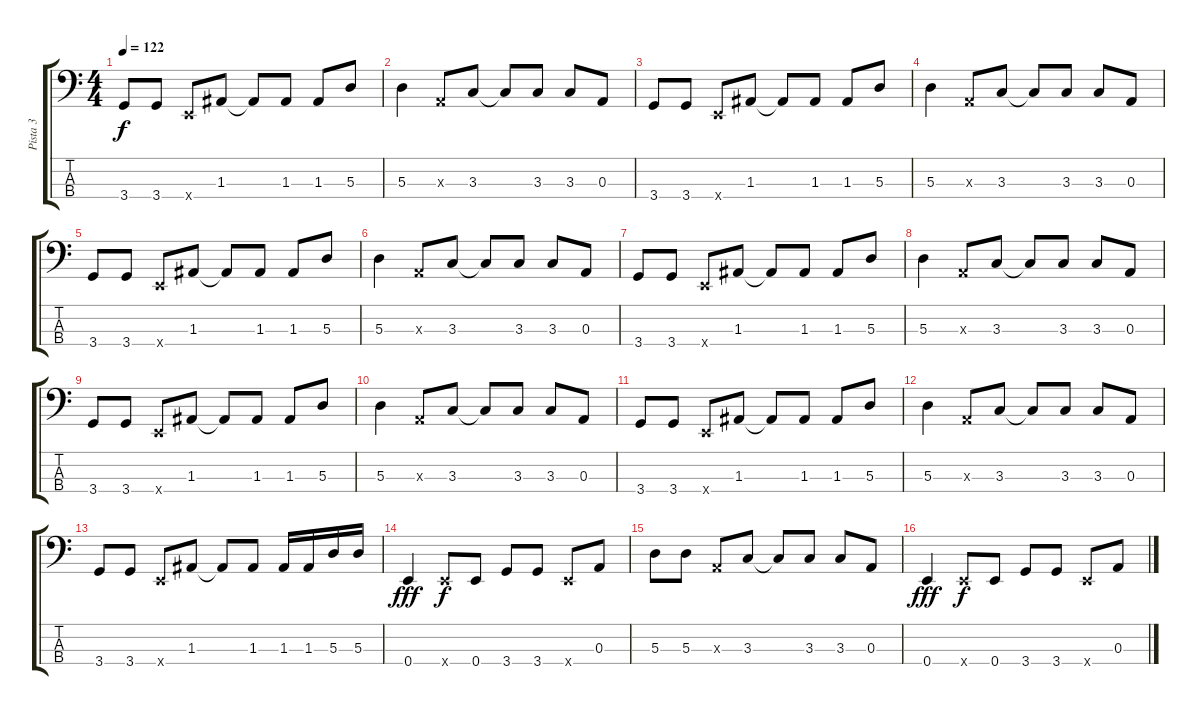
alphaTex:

\track ("Pista 3" "Pista 3") {instrument acousticbass}
\staff {score tabs}
\tuning (G2 D2 A1 E1) {hide}
\ts (4 4)
\tempo 122
\clef f4
\ks c
3.4.8{dy f} 3.4.8 0.4{x}.8 1.3.8 1.3{t}.8 1.3.8 1.3.8 5.3.8 |
5.3.4 0.3{x}.8 3.3.8 3.3{t}.8 3.3.8 3.3.8 0.3.8 |
3.4.8 3.4.8 0.4{x}.8 1.3.8 1.3{t}.8 1.3.8 1.3.8 5.3.8 |
5.3.4 0.3{x}.8 3.3.8 3.3{t}.8 3.3.8 3.3.8 0.3.8 |
3.4.8 3.4.8 0.4{x}.8 1.3.8 1.3{t}.8 1.3.8 1.3.8 5.3.8 |
5.3.4 0.3{x}.8 3.3.8 3.3{t}.8 3.3.8 3.3.8 0.3.8 |
3.4.8 3.4.8 0.4{x}.8 1.3.8 1.3{t}.8 1.3.8 1.3.8 5.3.8 |
5.3.4 0.3{x}.8 3.3.8 3.3{t}.8 3.3.8 3.3.8 0.3.8 |
3.4.8 3.4.8 0.4{x}.8 1.3.8 1.3{t}.8 1.3.8 1.3.8 5.3.8 |
5.3.4 0.3{x}.8 3.3.8 3.3{t}.8 3.3.8 3.3.8 0.3.8 |
3.4.8 3.4.8 0.4{x}.8 1.3.8 1.3{t}.8 1.3.8 1.3.8 5.3.8 |
5.3.4 0.3{x}.8 3.3.8 3.3{t}.8 3.3.8 3.3.8 0.3.8 |
3.4.8 3.4.8 0.4{x}.8 1.3.8 1.3{t}.8 1.3.8 1.3.16 1.3.16 5.3.16 5.3.16 |
0.4.4{dy fff} 0.4{x}.8{dy f} 0.4.8 3.4.8 3.4.8 0.4{x}.8 0.3.8 |
5.3.8 5.3.8 0.3{x}.8 3.3.8 3.3{t}.8 3.3.8 3.3.8 0.3.8 |
0.4.4{dy fff} 0.4{x}.8{dy f} 0.4.8 3.4.8 3.4.8 0.4{x}.8 0.3.8
